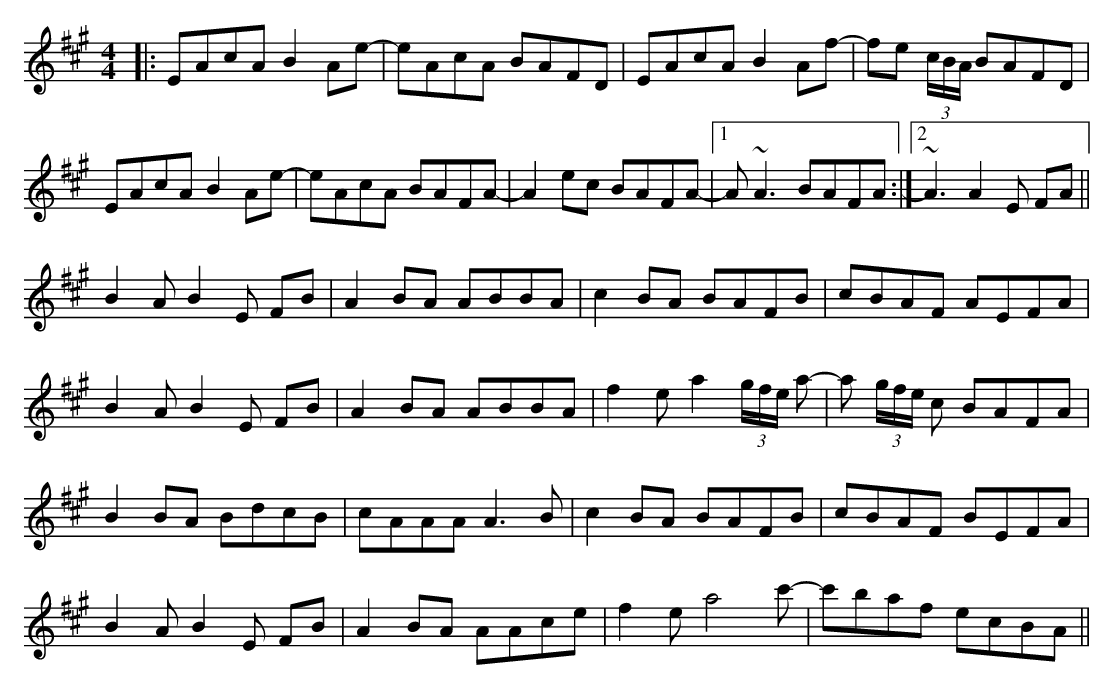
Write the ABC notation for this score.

X:1
M:4/4
K:A
|:EAcA B2Ae-|eAcA BAFD|EAcA B2Af-|fe (3c/B/A/ BAFD|
EAcA B2Ae-|eAcA BAFA-|A2ec BAFA-|1 A~A3 BAFA:|2 ~A3A2E FA||
B2AB2E FB|A2BA ABBA|c2BA BAFB|cBAF AEFA|
B2AB2E FB|A2BA ABBA|f2ea2 (3g/f/e/ a-|a (3g/f/e/ c BAFA|
B2BA BdcB|cAAA A3B|c2BA BAFB|cBAF BEFA|
B2AB2E FB|A2BA AAce|f2ea4c'-|c'baf ecBA||
